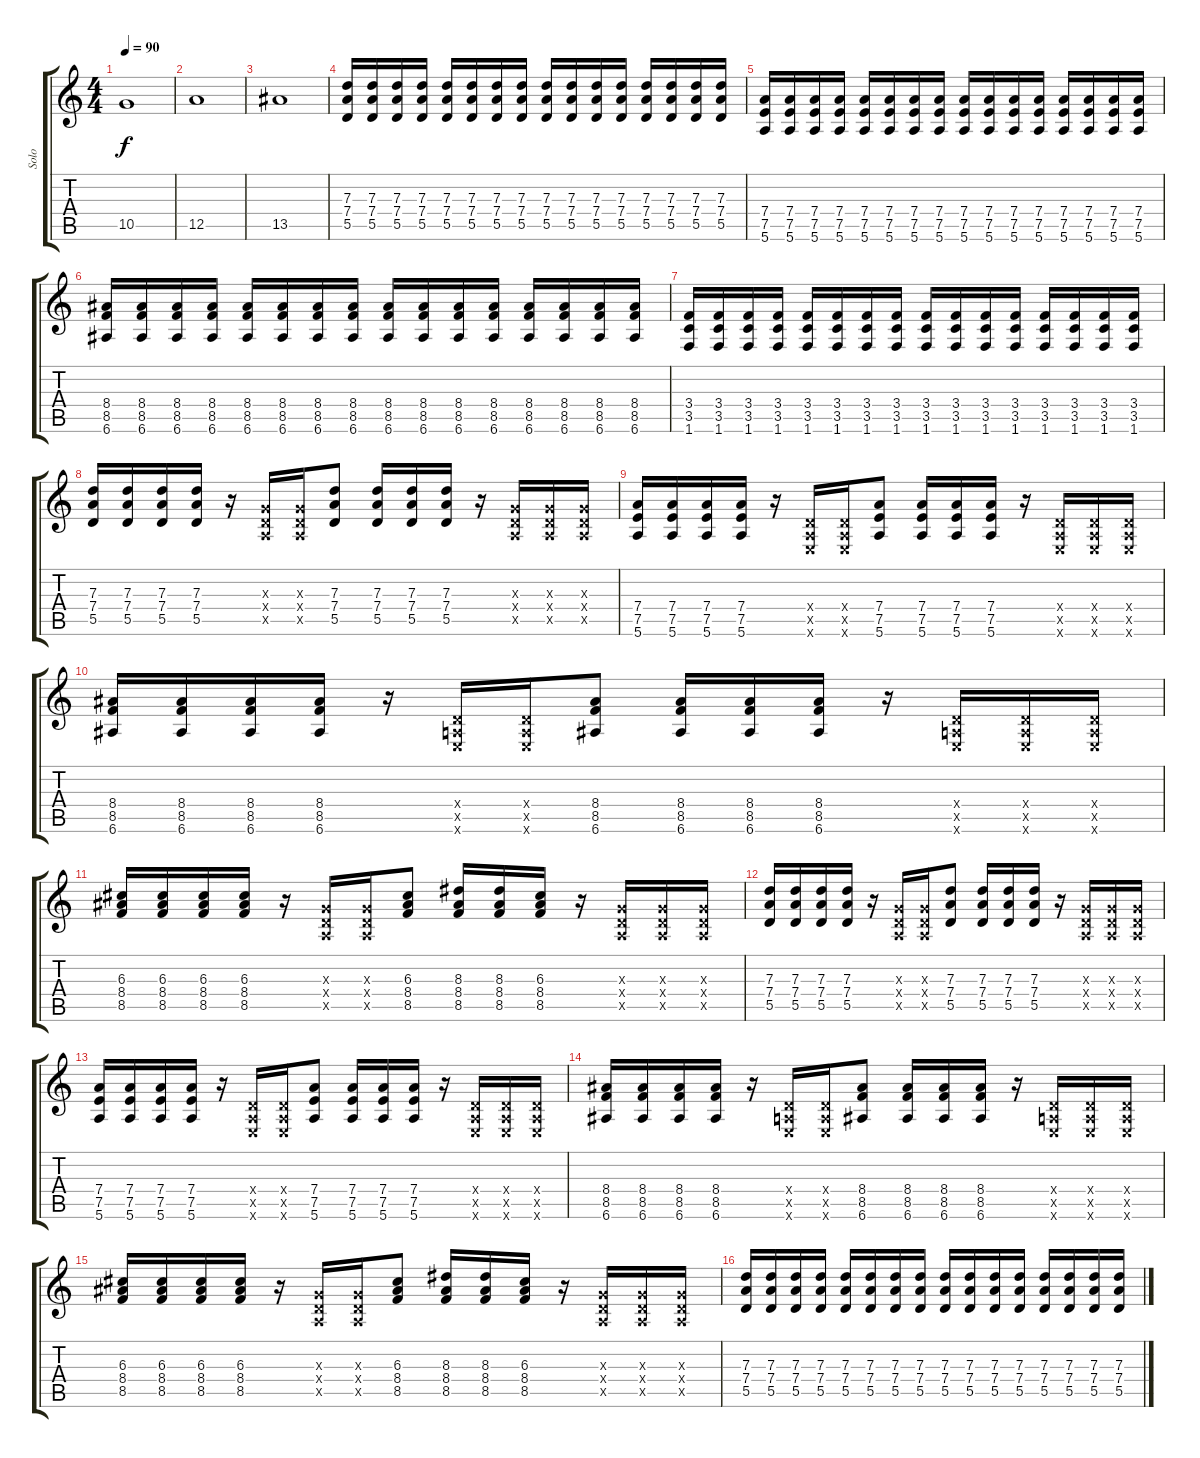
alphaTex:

\track ("Solo" "Solo") {instrument overdrivenguitar}
\staff {score tabs}
\tuning (E4 B3 G3 D3 A2 E2) {hide}
\ts (4 4)
\tempo 90
\clef g2
\ks c
10.5.1{dy f} |
12.5.1 |
13.5.1 |
(7.3 7.4 5.5).16 (7.3 7.4 5.5).16 (7.3 7.4 5.5).16 (7.3 7.4 5.5).16 (7.3 7.4 5.5).16 (7.3 7.4 5.5).16 (7.3 7.4 5.5).16 (7.3 7.4 5.5).16 (7.3 7.4 5.5).16 (7.3 7.4 5.5).16 (7.3 7.4 5.5).16 (7.3 7.4 5.5).16 (7.3 7.4 5.5).16 (7.3 7.4 5.5).16 (7.3 7.4 5.5).16 (7.3 7.4 5.5).16 |
(7.4 7.5 5.6).16 (7.4 7.5 5.6).16 (7.4 7.5 5.6).16 (7.4 7.5 5.6).16 (7.4 7.5 5.6).16 (7.4 7.5 5.6).16 (7.4 7.5 5.6).16 (7.4 7.5 5.6).16 (7.4 7.5 5.6).16 (7.4 7.5 5.6).16 (7.4 7.5 5.6).16 (7.4 7.5 5.6).16 (7.4 7.5 5.6).16 (7.4 7.5 5.6).16 (7.4 7.5 5.6).16 (7.4 7.5 5.6).16 |
(8.4 8.5 6.6).16 (8.4 8.5 6.6).16 (8.4 8.5 6.6).16 (8.4 8.5 6.6).16 (8.4 8.5 6.6).16 (8.4 8.5 6.6).16 (8.4 8.5 6.6).16 (8.4 8.5 6.6).16 (8.4 8.5 6.6).16 (8.4 8.5 6.6).16 (8.4 8.5 6.6).16 (8.4 8.5 6.6).16 (8.4 8.5 6.6).16 (8.4 8.5 6.6).16 (8.4 8.5 6.6).16 (8.4 8.5 6.6).16 |
(3.4 3.5 1.6).16 (3.4 3.5 1.6).16 (3.4 3.5 1.6).16 (3.4 3.5 1.6).16 (3.4 3.5 1.6).16 (3.4 3.5 1.6).16 (3.4 3.5 1.6).16 (3.4 3.5 1.6).16 (3.4 3.5 1.6).16 (3.4 3.5 1.6).16 (3.4 3.5 1.6).16 (3.4 3.5 1.6).16 (3.4 3.5 1.6).16 (3.4 3.5 1.6).16 (3.4 3.5 1.6).16 (3.4 3.5 1.6).16 |
(7.3 7.4 5.5).16 (7.3 7.4 5.5).16 (7.3 7.4 5.5).16 (7.3 7.4 5.5).16 r.16 (0.3{x} 0.4{x} 0.5{x}).16 (0.3{x} 0.4{x} 0.5{x}).16 (7.3 7.4 5.5).8 (7.3 7.4 5.5).16 (7.3 7.4 5.5).16 (7.3 7.4 5.5).16 r.16 (0.3{x} 0.4{x} 0.5{x}).16 (0.3{x} 0.4{x} 0.5{x}).16 (0.3{x} 0.4{x} 0.5{x}).16 |
(7.4 7.5 5.6).16 (7.4 7.5 5.6).16 (7.4 7.5 5.6).16 (7.4 7.5 5.6).16 r.16 (0.4{x} 0.5{x} 0.6{x}).16 (0.4{x} 0.5{x} 0.6{x}).16 (7.4 7.5 5.6).8 (7.4 7.5 5.6).16 (7.4 7.5 5.6).16 (7.4 7.5 5.6).16 r.16 (0.4{x} 0.5{x} 0.6{x}).16 (0.4{x} 0.5{x} 0.6{x}).16 (0.4{x} 0.5{x} 0.6{x}).16 |
(8.4 8.5 6.6).16 (8.4 8.5 6.6).16 (8.4 8.5 6.6).16 (8.4 8.5 6.6).16 r.16 (0.4{x} 0.5{x} 0.6{x}).16 (0.4{x} 0.5{x} 0.6{x}).16 (8.4 8.5 6.6).8 (8.4 8.5 6.6).16 (8.4 8.5 6.6).16 (8.4 8.5 6.6).16 r.16 (0.4{x} 0.5{x} 0.6{x}).16 (0.4{x} 0.5{x} 0.6{x}).16 (0.4{x} 0.5{x} 0.6{x}).16 |
(6.3 8.4 8.5).16 (6.3 8.4 8.5).16 (6.3 8.4 8.5).16 (6.3 8.4 8.5).16 r.16 (0.3{x} 0.4{x} 0.5{x}).16 (0.3{x} 0.4{x} 0.5{x}).16 (6.3 8.4 8.5).8 (8.3 8.4 8.5).16 (8.3 8.4 8.5).16 (6.3 8.4 8.5).16 r.16 (0.3{x} 0.4{x} 0.5{x}).16 (0.3{x} 0.4{x} 0.5{x}).16 (0.3{x} 0.4{x} 0.5{x}).16 |
(7.3 7.4 5.5).16 (7.3 7.4 5.5).16 (7.3 7.4 5.5).16 (7.3 7.4 5.5).16 r.16 (0.3{x} 0.4{x} 0.5{x}).16 (0.3{x} 0.4{x} 0.5{x}).16 (7.3 7.4 5.5).8 (7.3 7.4 5.5).16 (7.3 7.4 5.5).16 (7.3 7.4 5.5).16 r.16 (0.3{x} 0.4{x} 0.5{x}).16 (0.3{x} 0.4{x} 0.5{x}).16 (0.3{x} 0.4{x} 0.5{x}).16 |
(7.4 7.5 5.6).16 (7.4 7.5 5.6).16 (7.4 7.5 5.6).16 (7.4 7.5 5.6).16 r.16 (0.4{x} 0.5{x} 0.6{x}).16 (0.4{x} 0.5{x} 0.6{x}).16 (7.4 7.5 5.6).8 (7.4 7.5 5.6).16 (7.4 7.5 5.6).16 (7.4 7.5 5.6).16 r.16 (0.4{x} 0.5{x} 0.6{x}).16 (0.4{x} 0.5{x} 0.6{x}).16 (0.4{x} 0.5{x} 0.6{x}).16 |
(8.4 8.5 6.6).16 (8.4 8.5 6.6).16 (8.4 8.5 6.6).16 (8.4 8.5 6.6).16 r.16 (0.4{x} 0.5{x} 0.6{x}).16 (0.4{x} 0.5{x} 0.6{x}).16 (8.4 8.5 6.6).8 (8.4 8.5 6.6).16 (8.4 8.5 6.6).16 (8.4 8.5 6.6).16 r.16 (0.4{x} 0.5{x} 0.6{x}).16 (0.4{x} 0.5{x} 0.6{x}).16 (0.4{x} 0.5{x} 0.6{x}).16 |
(6.3 8.4 8.5).16 (6.3 8.4 8.5).16 (6.3 8.4 8.5).16 (6.3 8.4 8.5).16 r.16 (0.3{x} 0.4{x} 0.5{x}).16 (0.3{x} 0.4{x} 0.5{x}).16 (6.3 8.4 8.5).8 (8.3 8.4 8.5).16 (8.3 8.4 8.5).16 (6.3 8.4 8.5).16 r.16 (0.3{x} 0.4{x} 0.5{x}).16 (0.3{x} 0.4{x} 0.5{x}).16 (0.3{x} 0.4{x} 0.5{x}).16 |
(7.3 7.4 5.5).16 (7.3 7.4 5.5).16 (7.3 7.4 5.5).16 (7.3 7.4 5.5).16 (7.3 7.4 5.5).16 (7.3 7.4 5.5).16 (7.3 7.4 5.5).16 (7.3 7.4 5.5).16 (7.3 7.4 5.5).16 (7.3 7.4 5.5).16 (7.3 7.4 5.5).16 (7.3 7.4 5.5).16 (7.3 7.4 5.5).16 (7.3 7.4 5.5).16 (7.3 7.4 5.5).16 (7.3 7.4 5.5).16
